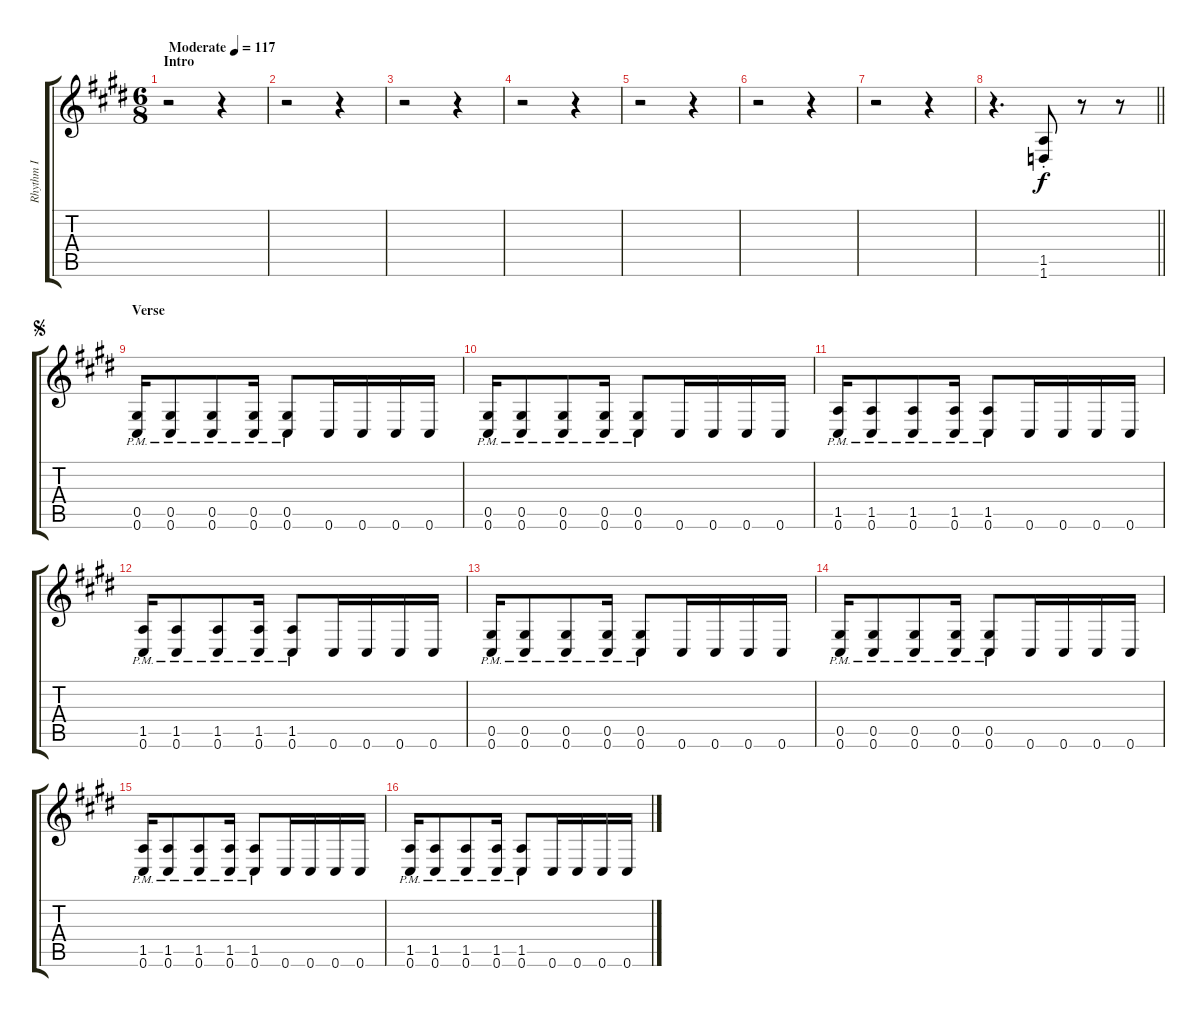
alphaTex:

\track ("Rhythm I" "Rhythm I") {instrument distortionguitar}
\staff {score tabs}
\tuning (Eb4 Bb3 Gb3 Db3 Ab2 Db2) {hide}
\ts (6 8)
\section ("" "Intro")
\tempo (117 "Moderate")
\clef g2
\ks c#minor
r.2{dy f instrument distortionguitar} r.4 |
r.2 r.4 |
r.2 r.4 |
r.2 r.4 |
r.2 r.4 |
r.2 r.4 |
r.2 r.4 |
\barLineRight lightlight
r.4{d} (1.5{st} 1.6{st}).8 r.8 r.8 |
\section ("" "Verse")
\jump segno
(0.5{pm} 0.6{pm}).16 (0.5{pm} 0.6{pm}).8 (0.5{pm} 0.6{pm}).8 (0.5{pm} 0.6{pm}).16 (0.5{pm} 0.6{pm}).8 0.6.16 0.6.16 0.6.16 0.6.16 |
(0.5{pm} 0.6{pm}).16 (0.5{pm} 0.6{pm}).8 (0.5{pm} 0.6{pm}).8 (0.5{pm} 0.6{pm}).16 (0.5{pm} 0.6{pm}).8 0.6.16 0.6.16 0.6.16 0.6.16 |
(1.5{pm} 0.6{pm}).16 (1.5{pm} 0.6{pm}).8 (1.5{pm} 0.6{pm}).8 (1.5{pm} 0.6{pm}).16 (1.5{pm} 0.6{pm}).8 0.6.16 0.6.16 0.6.16 0.6.16 |
(1.5{pm} 0.6{pm}).16 (1.5{pm} 0.6{pm}).8 (1.5{pm} 0.6{pm}).8 (1.5{pm} 0.6{pm}).16 (1.5{pm} 0.6{pm}).8 0.6.16 0.6.16 0.6.16 0.6.16 |
(0.5{pm} 0.6{pm}).16 (0.5{pm} 0.6{pm}).8 (0.5{pm} 0.6{pm}).8 (0.5{pm} 0.6{pm}).16 (0.5{pm} 0.6{pm}).8 0.6.16 0.6.16 0.6.16 0.6.16 |
(0.5{pm} 0.6{pm}).16 (0.5{pm} 0.6{pm}).8 (0.5{pm} 0.6{pm}).8 (0.5{pm} 0.6{pm}).16 (0.5{pm} 0.6{pm}).8 0.6.16 0.6.16 0.6.16 0.6.16 |
(1.5{pm} 0.6{pm}).16 (1.5{pm} 0.6{pm}).8 (1.5{pm} 0.6{pm}).8 (1.5{pm} 0.6{pm}).16 (1.5{pm} 0.6{pm}).8 0.6.16 0.6.16 0.6.16 0.6.16 |
(1.5{pm} 0.6{pm}).16 (1.5{pm} 0.6{pm}).8 (1.5{pm} 0.6{pm}).8 (1.5{pm} 0.6{pm}).16 (1.5{pm} 0.6{pm}).8 0.6.16 0.6.16 0.6.16 0.6.16
